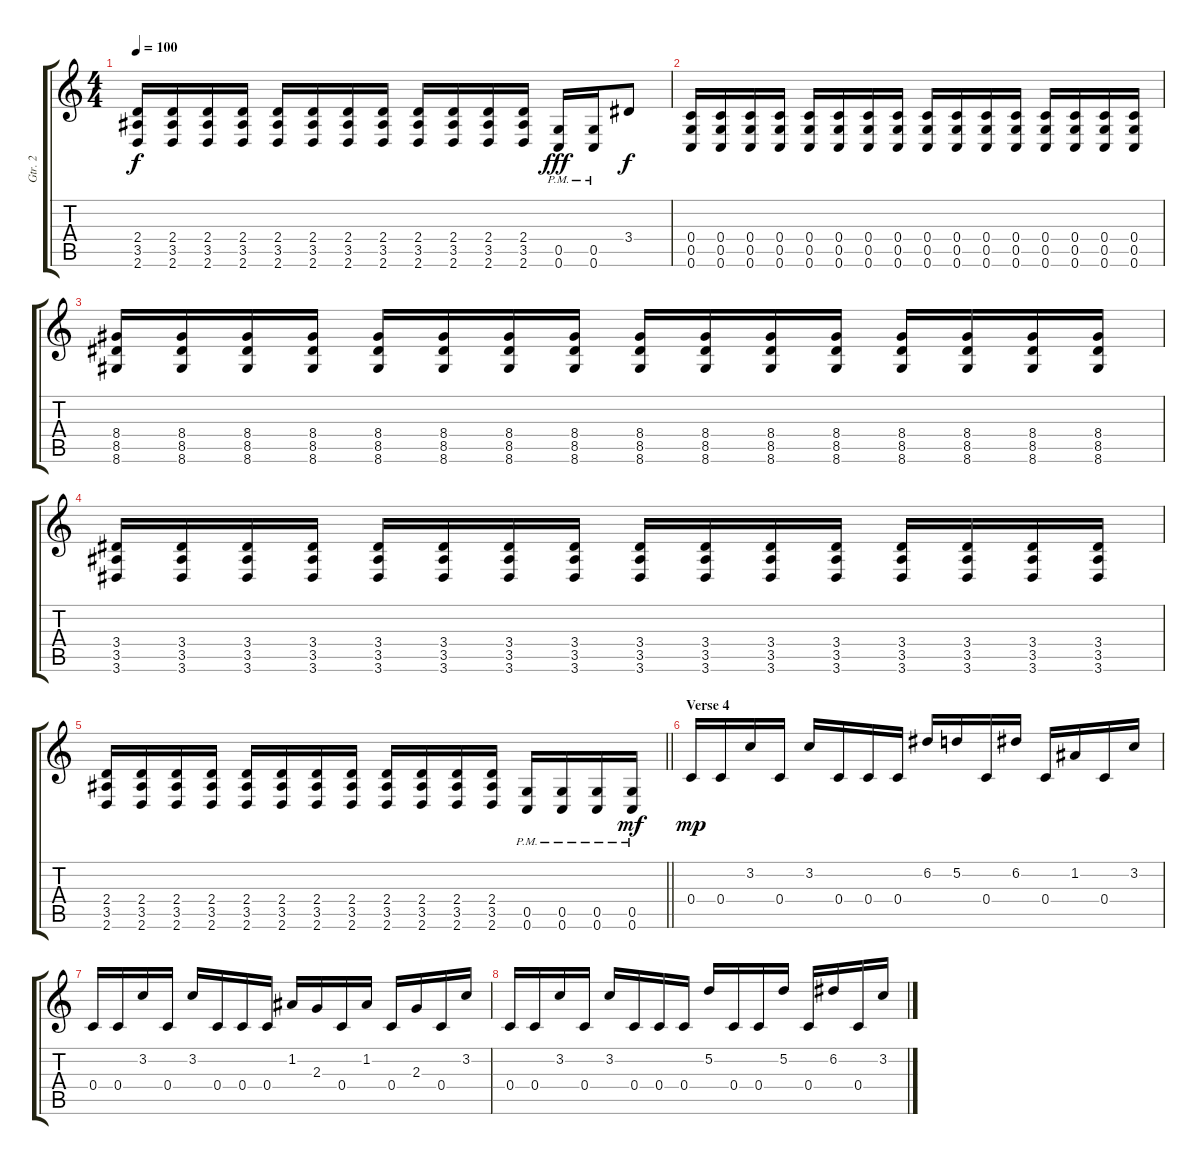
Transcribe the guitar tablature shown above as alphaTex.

\track ("Gtr. 2" "Gtr. 2") {instrument distortionguitar}
\staff {score tabs}
\tuning (D4 A3 F3 C3 G2 C2) {hide}
\ts (4 4)
\tempo 100
\clef g2
\ks c
(2.4 3.5 2.6).16{dy f} (2.4 3.5 2.6).16 (2.4 3.5 2.6).16 (2.4 3.5 2.6).16 (2.4 3.5 2.6).16 (2.4 3.5 2.6).16 (2.4 3.5 2.6).16 (2.4 3.5 2.6).16 (2.4 3.5 2.6).16 (2.4 3.5 2.6).16 (2.4 3.5 2.6).16 (2.4 3.5 2.6).16 (0.5{pm} 0.6{pm}).16{dy fff} (0.5{pm} 0.6{pm}).16 3.4.8{dy f} |
(0.4 0.5 0.6).16 (0.4 0.5 0.6).16 (0.4 0.5 0.6).16 (0.4 0.5 0.6).16 (0.4 0.5 0.6).16 (0.4 0.5 0.6).16 (0.4 0.5 0.6).16 (0.4 0.5 0.6).16 (0.4 0.5 0.6).16 (0.4 0.5 0.6).16 (0.4 0.5 0.6).16 (0.4 0.5 0.6).16 (0.4 0.5 0.6).16 (0.4 0.5 0.6).16 (0.4 0.5 0.6).16 (0.4 0.5 0.6).16 |
(8.4 8.5 8.6).16 (8.4 8.5 8.6).16 (8.4 8.5 8.6).16 (8.4 8.5 8.6).16 (8.4 8.5 8.6).16 (8.4 8.5 8.6).16 (8.4 8.5 8.6).16 (8.4 8.5 8.6).16 (8.4 8.5 8.6).16 (8.4 8.5 8.6).16 (8.4 8.5 8.6).16 (8.4 8.5 8.6).16 (8.4 8.5 8.6).16 (8.4 8.5 8.6).16 (8.4 8.5 8.6).16 (8.4 8.5 8.6).16 |
(3.4 3.5 3.6).16 (3.4 3.5 3.6).16 (3.4 3.5 3.6).16 (3.4 3.5 3.6).16 (3.4 3.5 3.6).16 (3.4 3.5 3.6).16 (3.4 3.5 3.6).16 (3.4 3.5 3.6).16 (3.4 3.5 3.6).16 (3.4 3.5 3.6).16 (3.4 3.5 3.6).16 (3.4 3.5 3.6).16 (3.4 3.5 3.6).16 (3.4 3.5 3.6).16 (3.4 3.5 3.6).16 (3.4 3.5 3.6).16 |
\barLineRight lightlight
(2.4 3.5 2.6).16 (2.4 3.5 2.6).16 (2.4 3.5 2.6).16 (2.4 3.5 2.6).16 (2.4 3.5 2.6).16 (2.4 3.5 2.6).16 (2.4 3.5 2.6).16 (2.4 3.5 2.6).16 (2.4 3.5 2.6).16 (2.4 3.5 2.6).16 (2.4 3.5 2.6).16 (2.4 3.5 2.6).16 (0.5{pm} 0.6{pm}).16 (0.5{pm} 0.6{pm}).16 (0.5{pm} 0.6{pm}).16 (0.5{pm} 0.6{pm}).16{dy mf} |
\section ("" "Verse 4")
0.4.16{dy mp} 0.4.16 3.2.16 0.4.16 3.2.16 0.4.16 0.4.16 0.4.16 6.2.16 5.2.16 0.4.16 6.2.16 0.4.16 1.2.16 0.4.16 3.2.16 |
0.4.16 0.4.16 3.2.16 0.4.16 3.2.16 0.4.16 0.4.16 0.4.16 1.2.16 2.3.16 0.4.16 1.2.16 0.4.16 2.3.16 0.4.16 3.2.16 |
0.4.16 0.4.16 3.2.16 0.4.16 3.2.16 0.4.16 0.4.16 0.4.16 5.2.16 0.4.16 0.4.16 5.2.16 0.4.16 6.2.16 0.4.16 3.2.16
